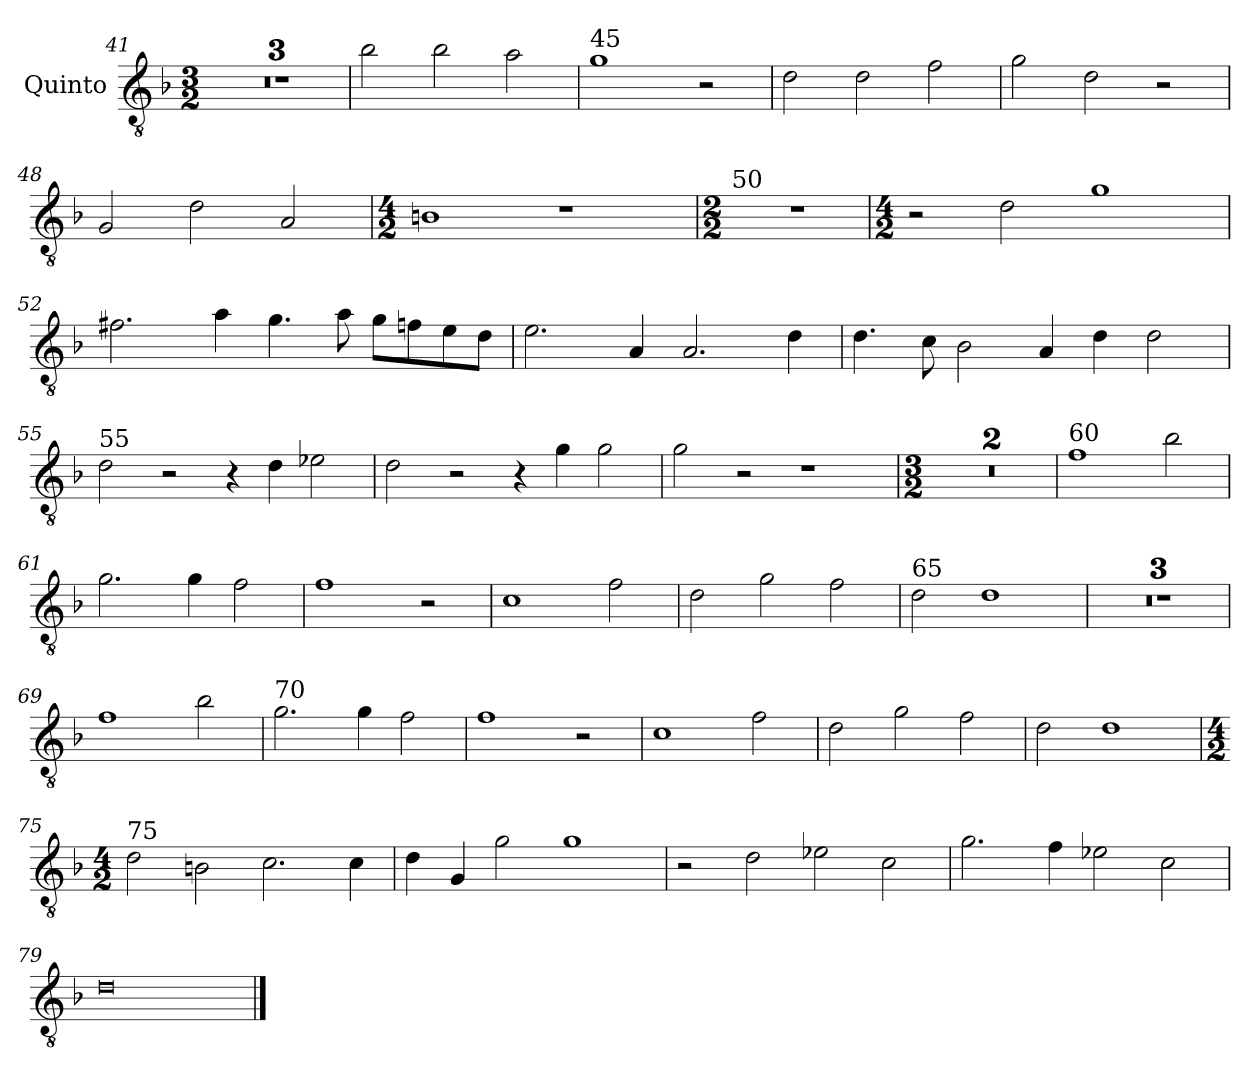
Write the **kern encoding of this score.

**kern
*part1
*staff1
*I"Quinto
*clefGv2
*k[b-]
*M3/2
=41
1.r
=42
1.r
!!LO:PB:g=z
=43
1.r
!!LO:LB:g=z
=44
2b-\
2b-\
2a\
=45
!LO:TX:a:t=45
1g
2r
=46
2d\
2d\
2f\
=47
2g\
2d\
2r
=48
2G/
2d\
2A/
=49
*M4/2
1Bn
1r
!!LO:LB:g=z
=50
*M2/2
!LO:TX:a:t=50
1r
!!LO:LB:g=z
=51
*M4/2
2r
2d\
1g
=52
2.f#X\
4a\
4.g\
8a\
8g\L
8fn\
8e\
8d\J
=53
2.e\
4A/
2.A/
4d\
=54
4.d\
8c\
2B-\
4A/
4d\
2d\
!!LO:LB:g=z
=55
!LO:TX:a:t=55
2d\
2r
4r
4d\
2e-X\
=56
2d\
2r
4r
4g\
2g\
=57
2g\
2r
1r
=58
*M3/2
1.r
=59
1.r
=60
!LO:TX:a:t=60
1f
2b-\
!!LO:PB:g=z
=61
2.g\
4g\
2f\
=62
1f
2r
=63
1c
2f\
=64
2d\
2g\
2f\
=65
!LO:TX:a:t=65
2d\
1d
=66
1.r
=67
1.r
=68
1.r
!!LO:LB:g=z
=69
1f
2b-\
=70
!LO:TX:a:t=70
2.g\
4g\
2f\
=71
1f
2r
=72
1c
2f\
=73
2d\
2g\
2f\
=74
2d\
1d
!!LO:LB:g=z
=75
*M4/2
!LO:TX:a:t=75
2d\
2Bn\
2.c\
4c\
=76
4d\
4G/
2g\
1g
=77
2r
2d\
2e-X\
2c\
=78
2.g\
4f\
2e-X\
2c\
=79
0d
==
*-
